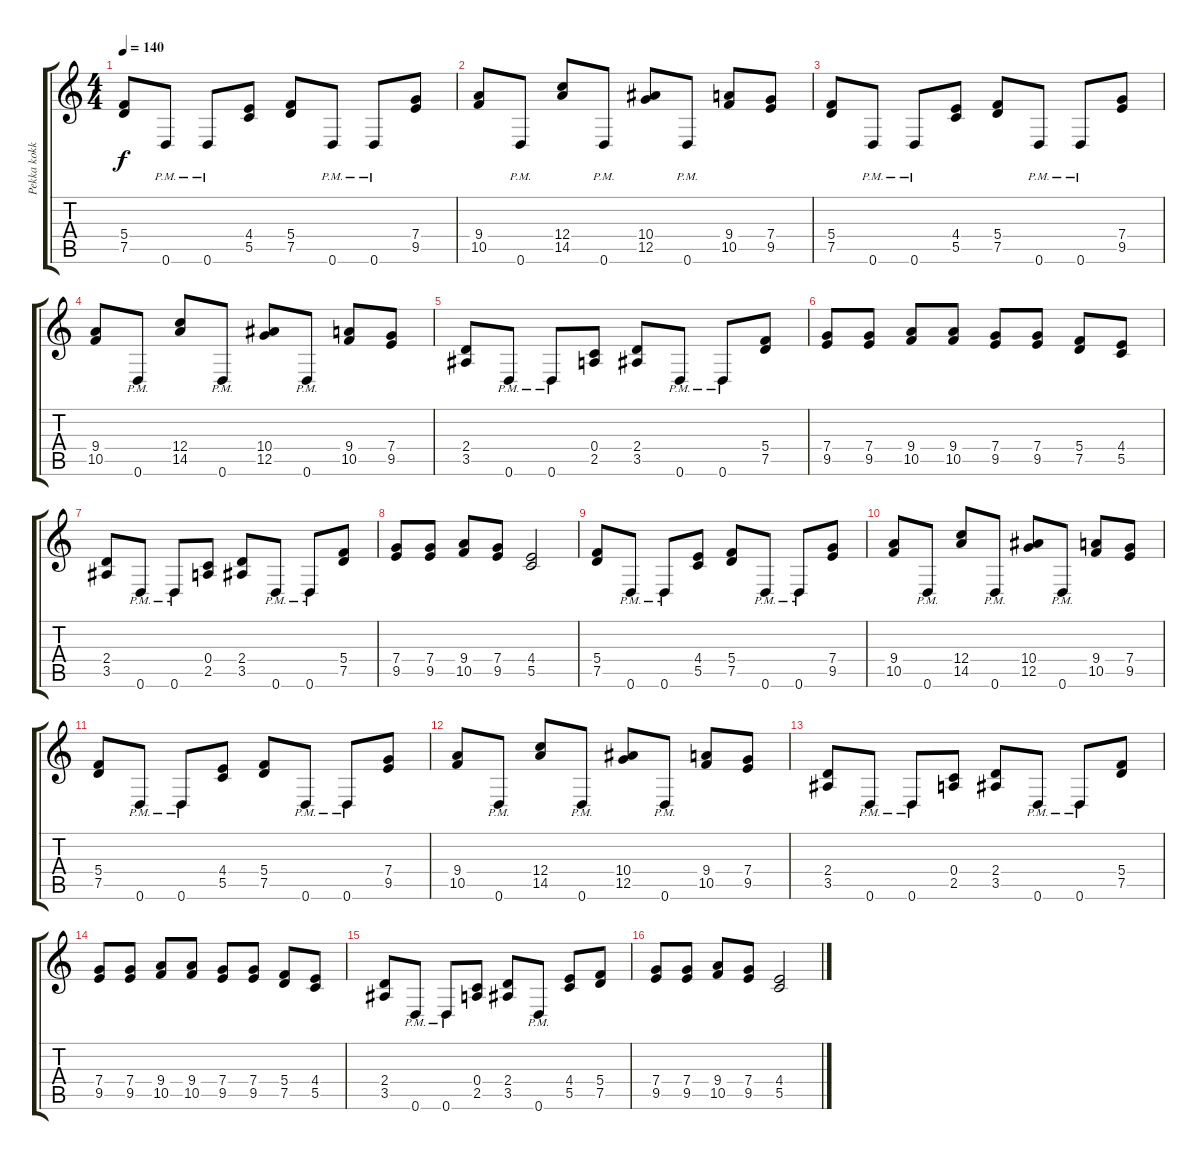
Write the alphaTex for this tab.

\track ("Pekka kokko" "Pekka kokk") {instrument distortionguitar}
\staff {score tabs}
\tuning (D4 A3 F3 C3 G2 D2) {hide}
\ts (4 4)
\tempo 140
\clef g2
\ks c
(5.4 7.5).8{dy f} 0.6{pm}.8 0.6{pm}.8 (4.4 5.5).8 (5.4 7.5).8 0.6{pm}.8 0.6{pm}.8 (7.4 9.5).8 |
(9.4 10.5).8 0.6{pm}.8 (12.4 14.5).8 0.6{pm}.8 (10.4 12.5).8 0.6{pm}.8 (9.4 10.5).8 (7.4 9.5).8 |
(5.4 7.5).8 0.6{pm}.8 0.6{pm}.8 (4.4 5.5).8 (5.4 7.5).8 0.6{pm}.8 0.6{pm}.8 (7.4 9.5).8 |
(9.4 10.5).8 0.6{pm}.8 (12.4 14.5).8 0.6{pm}.8 (10.4 12.5).8 0.6{pm}.8 (9.4 10.5).8 (7.4 9.5).8 |
(2.4 3.5).8 0.6{pm}.8 0.6{pm}.8 (0.4 2.5).8 (2.4 3.5).8 0.6{pm}.8 0.6{pm}.8 (5.4 7.5).8 |
(7.4 9.5).8 (7.4 9.5).8 (9.4 10.5).8 (9.4 10.5).8 (7.4 9.5).8 (7.4 9.5).8 (5.4 7.5).8 (4.4 5.5).8 |
(2.4 3.5).8 0.6{pm}.8 0.6{pm}.8 (0.4 2.5).8 (2.4 3.5).8 0.6{pm}.8 0.6{pm}.8 (5.4 7.5).8 |
(7.4 9.5).8 (7.4 9.5).8 (9.4 10.5).8 (7.4 9.5).8 (4.4 5.5).2 |
(5.4 7.5).8 0.6{pm}.8 0.6{pm}.8 (4.4 5.5).8 (5.4 7.5).8 0.6{pm}.8 0.6{pm}.8 (7.4 9.5).8 |
(9.4 10.5).8 0.6{pm}.8 (12.4 14.5).8 0.6{pm}.8 (10.4 12.5).8 0.6{pm}.8 (9.4 10.5).8 (7.4 9.5).8 |
(5.4 7.5).8 0.6{pm}.8 0.6{pm}.8 (4.4 5.5).8 (5.4 7.5).8 0.6{pm}.8 0.6{pm}.8 (7.4 9.5).8 |
(9.4 10.5).8 0.6{pm}.8 (12.4 14.5).8 0.6{pm}.8 (10.4 12.5).8 0.6{pm}.8 (9.4 10.5).8 (7.4 9.5).8 |
(2.4 3.5).8 0.6{pm}.8 0.6{pm}.8 (0.4 2.5).8 (2.4 3.5).8 0.6{pm}.8 0.6{pm}.8 (5.4 7.5).8 |
(7.4 9.5).8 (7.4 9.5).8 (9.4 10.5).8 (9.4 10.5).8 (7.4 9.5).8 (7.4 9.5).8 (5.4 7.5).8 (4.4 5.5).8 |
(2.4 3.5).8 0.6{pm}.8 0.6{pm}.8 (0.4 2.5).8 (2.4 3.5).8 0.6{pm}.8 (4.4 5.5).8 (5.4 7.5).8 |
(7.4 9.5).8 (7.4 9.5).8 (9.4 10.5).8 (7.4 9.5).8 (4.4 5.5).2
